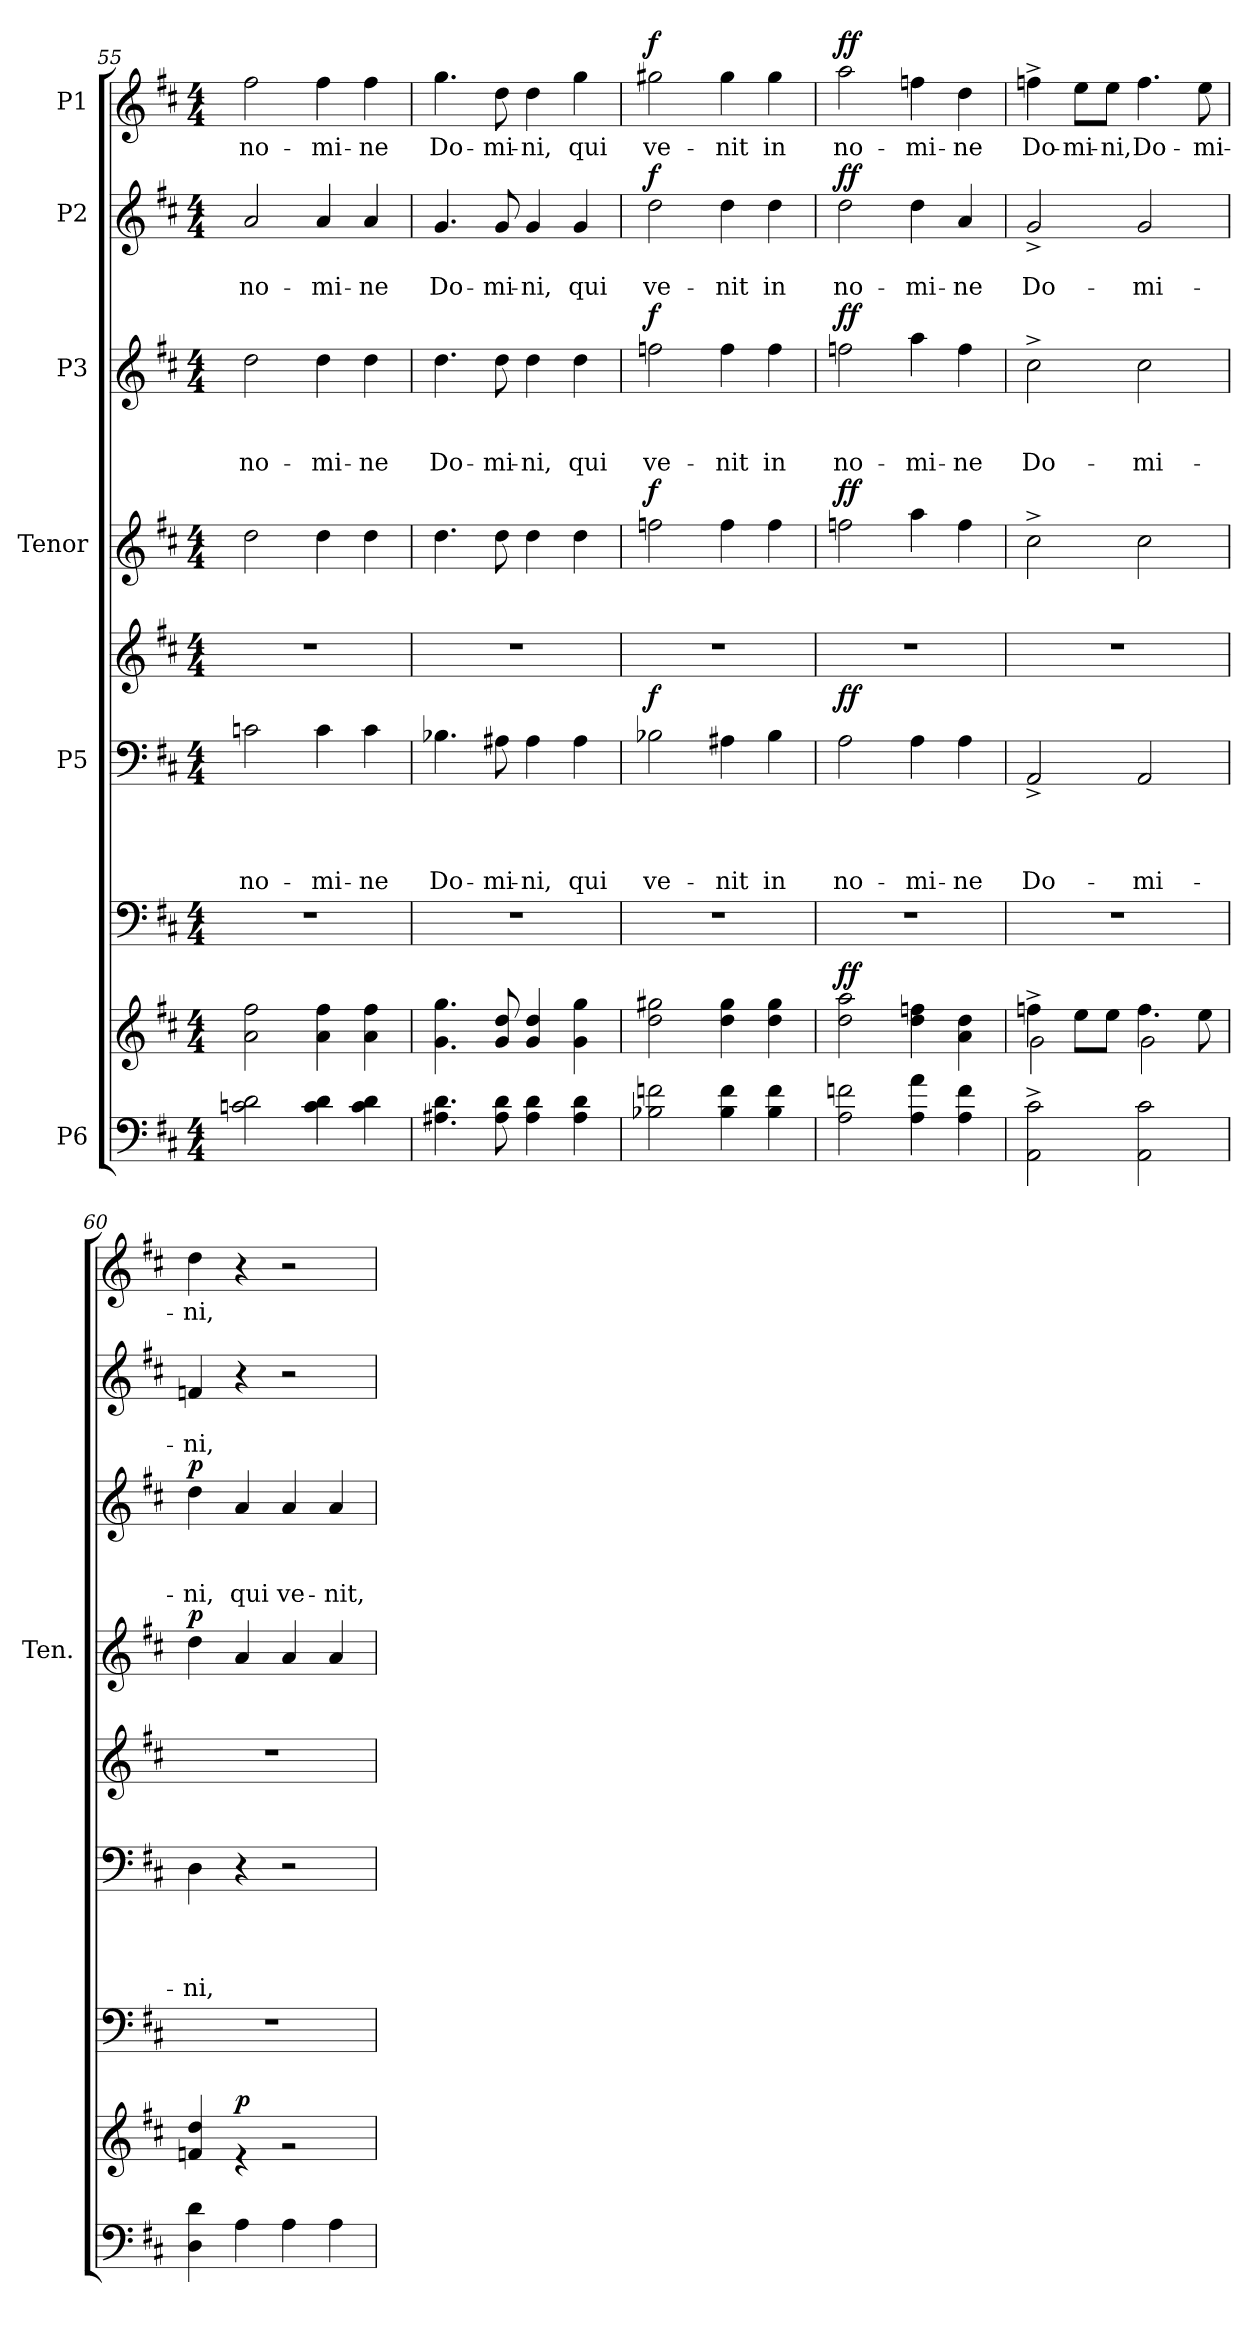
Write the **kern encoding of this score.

**kern	**kern	**dynam	**kern	**kern	**text	**text	**text	**text	**dynam	**kern	**kern	**dynam	**kern	**text	**text	**text	**dynam	**kern	**text	**text	**dynam	**kern	**text	**dynam
*part8	*part8	*part8	*part7	*part6	*part6	*part6	*part6	*part6	*part6	*part5	*part4	*part4	*part3	*part3	*part3	*part3	*part3	*part2	*part2	*part2	*part2	*part1	*part1	*part1
*staff9	*staff8	*staff8/9	*staff7	*staff6	*staff6	*staff6	*staff6	*staff6	*staff6	*staff5	*staff4	*staff4	*staff3	*staff3	*staff3	*staff3	*staff3	*staff2	*staff2	*staff2	*staff2	*staff1	*staff1	*staff1
*I"P6	*	*	*	*I"P5	*	*	*	*	*	*	*I"Tenor	*	*I"P3	*	*	*	*	*I"P2	*	*	*	*I"P1	*	*
*	*	*	*	*	*	*	*	*	*	*	*I'Ten.	*	*	*	*	*	*	*	*	*	*	*	*	*
!!LO:LB:g=z
*clefF4	*clefG2	*	*clefF4	*clefF4	*	*	*	*	*	*clefG2	*clefG2	*	*clefG2	*	*	*	*	*clefG2	*	*	*	*clefG2	*	*
*	*	*	*	*	*	*	*	*	*	*ITrd7c12	*ITrd7c12	*	*ITrd7c12	*	*	*	*	*	*	*	*	*	*	*
*k[f#c#]	*k[f#c#]	*	*k[f#c#]	*k[f#c#]	*	*	*	*	*	*k[f#c#]	*k[f#c#]	*	*k[f#c#]	*	*	*	*	*k[f#c#]	*	*	*	*k[f#c#]	*	*
*D:	*D:	*	*D:	*D:	*	*	*	*	*	*D:	*D:	*	*D:	*	*	*	*	*D:	*	*	*	*D:	*	*
*M4/4	*M4/4	*	*M4/4	*M4/4	*	*	*	*	*	*M4/4	*M4/4	*	*M4/4	*	*	*	*	*M4/4	*	*	*	*M4/4	*	*
=55	=55	=55	=55	=55	=55	=55	=55	=55	=55	=55	=55	=55	=55	=55	=55	=55	=55	=55	=55	=55	=55	=55	=55	=55
*^	*^	*	*	*	*	*	*	*	*	*	*	*	*	*	*	*	*	*	*	*	*	*	*	*
!	!	!	!	!	!	!	!	!	!	!LO:LY:b	!	!	!	!	!	!	!	!LO:LY:b	!	!	!	!LO:LY:b	!	!	!LO:LY:b	!
2cn\ 2d\	1ryy	1ryy	2a\ 2ff#\	.	1r	2cn\	.	.	.	no-	.	1r	2d\	.	2d\	.	.	no-	.	2a/	.	no-	.	2ff#\	no-	.
!	!	!	!	!	!	!	!	!	!	!LO:LY:b	!	!	!	!	!	!	!	!LO:LY:b	!	!	!	!LO:LY:b	!	!	!LO:LY:b	!
4c\ 4d\	.	.	4a\ 4ff#\	.	.	4c\	.	.	.	-mi-	.	.	4d\	.	4d\	.	.	-mi-	.	4a/	.	-mi-	.	4ff#\	-mi-	.
!	!	!	!	!	!	!	!	!	!	!LO:LY:b	!	!	!	!	!	!	!	!LO:LY:b	!	!	!	!LO:LY:b	!	!	!LO:LY:b	!
4c\ 4d\	.	.	4a\ 4ff#\	.	.	4c\	.	.	.	-ne	.	.	4d\	.	4d\	.	.	-ne	.	4a/	.	-ne	.	4ff#\	-ne	.
=56	=56	=56	=56	=56	=56	=56	=56	=56	=56	=56	=56	=56	=56	=56	=56	=56	=56	=56	=56	=56	=56	=56	=56	=56	=56	=56
!	!	!	!	!	!	!	!	!	!	!LO:LY:b	!	!	!	!	!	!	!	!LO:LY:b	!	!	!	!LO:LY:b	!	!	!LO:LY:b	!
4.A#X\ 4.d\	1ryy	1ryy	4.g\ 4.gg\	.	1r	4.B-X\	.	.	.	Do-	.	1r	4.d\	.	4.d\	.	.	Do-	.	4.g/	.	Do-	.	4.gg\	Do-	.
!	!	!	!	!	!	!	!	!	!	!LO:LY:b	!	!	!	!	!	!	!	!LO:LY:b	!	!	!	!LO:LY:b	!	!	!LO:LY:b	!
8A#\ 8d\	.	.	8g/ 8dd/	.	.	8A#X\	.	.	.	-mi-	.	.	8d\	.	8d\	.	.	-mi-	.	8g/	.	-mi-	.	8dd\	-mi-	.
!	!	!	!	!	!	!	!	!	!	!LO:LY:b	!	!	!	!	!	!	!	!LO:LY:b	!	!	!	!LO:LY:b	!	!	!LO:LY:b	!
4A#\ 4d\	.	.	4g/ 4dd/	.	.	4A#\	.	.	.	-ni,	.	.	4d\	.	4d\	.	.	-ni,	.	4g/	.	-ni,	.	4dd\	-ni,	.
!	!	!	!	!	!	!	!	!	!	!LO:LY:b	!	!	!	!	!	!	!	!LO:LY:b	!	!	!	!LO:LY:b	!	!	!LO:LY:b	!
4A#\ 4d\	.	.	4g\ 4gg\	.	.	4A#\	.	.	.	qui	.	.	4d\	.	4d\	.	.	qui	.	4g/	.	qui	.	4gg\	qui	.
=57	=57	=57	=57	=57	=57	=57	=57	=57	=57	=57	=57	=57	=57	=57	=57	=57	=57	=57	=57	=57	=57	=57	=57	=57	=57	=57
!	!	!	!	!	!	!	!	!	!	!LO:LY:b	!LO:DY:a	!	!	!LO:DY:a	!	!	!	!LO:LY:b	!LO:DY:a	!	!	!LO:LY:b	!LO:DY:a	!	!LO:LY:b	!LO:DY:a
2B-X\ 2fn\	1ryy	1ryy	2dd\ 2gg#X\	.	1r	2B-X\	.	.	.	ve-	f	1r	2fn\	f	2fn\	.	.	ve-	f	2dd\	.	ve-	f	2gg#X\	ve-	f
!	!	!	!	!	!	!	!	!	!	!LO:LY:b	!	!	!	!	!	!	!	!LO:LY:b	!	!	!	!LO:LY:b	!	!	!LO:LY:b	!
4B-\ 4f\	.	.	4dd\ 4gg#\	.	.	4A#X\	.	.	.	-nit	.	.	4f\	.	4f\	.	.	-nit	.	4dd\	.	-nit	.	4gg#\	-nit	.
!	!	!	!	!	!	!	!	!	!	!LO:LY:b	!	!	!	!	!	!	!	!LO:LY:b	!	!	!	!LO:LY:b	!	!	!LO:LY:b	!
4B-\ 4f\	.	.	4dd\ 4gg#\	.	.	4B-\	.	.	.	in	.	.	4f\	.	4f\	.	.	in	.	4dd\	.	in	.	4gg#\	in	.
=58	=58	=58	=58	=58	=58	=58	=58	=58	=58	=58	=58	=58	=58	=58	=58	=58	=58	=58	=58	=58	=58	=58	=58	=58	=58	=58
!	!	!	!	!LO:DY:a	!	!	!	!	!	!LO:LY:b	!LO:DY:a	!	!	!LO:DY:a	!	!	!	!LO:LY:b	!LO:DY:a	!	!	!LO:LY:b	!LO:DY:a	!	!LO:LY:b	!LO:DY:a
2A\ 2fn\	1ryy	1ryy	2dd\ 2aa\	ff	1r	2A\	.	.	.	no-	ff	1r	2fn\	ff	2fn\	.	.	no-	ff	2dd\	.	no-	ff	2aa\	no-	ff
!	!	!	!	!	!	!	!	!	!	!LO:LY:b	!	!	!	!	!	!	!	!LO:LY:b	!	!	!	!LO:LY:b	!	!	!LO:LY:b	!
4A\ 4a\	.	.	4dd\ 4ffn\	.	.	4A\	.	.	.	-mi-	.	.	4a\	.	4a\	.	.	-mi-	.	4dd\	.	-mi-	.	4ffn\	-mi-	.
!	!	!	!	!	!	!	!	!	!	!LO:LY:b	!	!	!	!	!	!	!	!LO:LY:b	!	!	!	!LO:LY:b	!	!	!LO:LY:b	!
4A\ 4f\	.	.	4a\ 4dd\	.	.	4A\	.	.	.	-ne	.	.	4f\	.	4f\	.	.	-ne	.	4a/	.	-ne	.	4dd\	-ne	.
=59	=59	=59	=59	=59	=59	=59	=59	=59	=59	=59	=59	=59	=59	=59	=59	=59	=59	=59	=59	=59	=59	=59	=59	=59	=59	=59
!	!	!	!	!	!	!	!	!	!	!LO:LY:b	!	!	!	!	!	!	!	!LO:LY:b	!	!	!	!LO:LY:b	!	!	!LO:LY:b	!
2AA\^> 2c#\^>	1ryy	4ffn^<\	2g\	.	1r	2AA^</	.	.	.	Do-	.	1r	2c#^>\	.	2c#^>\	.	.	Do-	.	2g^</	.	Do-	.	4ffn^>\	Do-	.
!	!	!	!	!	!	!	!	!	!	!	!	!	!	!	!	!	!	!	!	!	!	!	!	!	!LO:LY:b	!
.	.	8ee\L	.	.	.	.	.	.	.	.	.	.	.	.	.	.	.	.	.	.	.	.	.	8ee\L	-mi-	.
!	!	!	!	!	!	!	!	!	!	!	!	!	!	!	!	!	!	!	!	!	!	!	!	!	!LO:LY:b	!
.	.	8ee\J	.	.	.	.	.	.	.	.	.	.	.	.	.	.	.	.	.	.	.	.	.	8ee\J	-ni,	.
!	!	!	!	!	!	!	!	!	!	!LO:LY:b	!	!	!	!	!	!	!	!LO:LY:b	!	!	!	!LO:LY:b	!	!	!LO:LY:b	!
2AA\ 2c#\	.	4.ff\	2g\	.	.	2AA/	.	.	.	-mi-	.	.	2c#\	.	2c#\	.	.	-mi-	.	2g/	.	-mi-	.	4.ff\	Do-	.
!	!	!	!	!	!	!	!	!	!	!	!	!	!	!	!	!	!	!	!	!	!	!	!	!	!LO:LY:b	!
.	.	8ee\	.	.	.	.	.	.	.	.	.	.	.	.	.	.	.	.	.	.	.	.	.	8ee\	-mi-	.
=60	=60	=60	=60	=60	=60	=60	=60	=60	=60	=60	=60	=60	=60	=60	=60	=60	=60	=60	=60	=60	=60	=60	=60	=60	=60	=60
!	!	!	!	!	!	!	!	!	!	!LO:LY:b	!	!	!	!LO:DY:a	!	!	!	!LO:LY:b	!LO:DY:a	!	!	!LO:LY:b	!	!	!LO:LY:b	!
4D\ 4d\	1ryy	1ryy	4fn/ 4dd/	.	1r	4D\	.	.	.	-ni,	.	1r	4d\	p	4d\	.	.	-ni,	p	4fn/	.	-ni,	.	4dd\	-ni,	.
!	!	!	!	!LO:DY:a	!	!	!	!	!	!	!	!	!	!	!	!	!	!LO:LY:b	!	!	!	!	!	!	!	!
4A\	.	.	4r	p	.	4r	.	.	.	.	.	.	4A/	.	4A/	.	.	qui	.	4r	.	.	.	4r	.	.
!	!	!	!	!	!	!	!	!	!	!	!	!	!	!	!	!	!	!LO:LY:b	!	!	!	!	!	!	!	!
4A\	.	.	2r	.	.	2r	.	.	.	.	.	.	4A/	.	4A/	.	.	ve-	.	2r	.	.	.	2r	.	.
!	!	!	!	!	!	!	!	!	!	!	!	!	!	!	!	!	!	!LO:LY:b	!	!	!	!	!	!	!	!
4A\	.	.	.	.	.	.	.	.	.	.	.	.	4A/	.	4A/	.	.	-nit,	.	.	.	.	.	.	.	.
*v	*v	*	*	*	*	*	*	*	*	*	*	*	*	*	*	*	*	*	*	*	*	*	*	*	*	*
*	*v	*v	*	*	*	*	*	*	*	*	*	*	*	*	*	*	*	*	*	*	*	*	*	*	*
=	=	=	=	=	=	=	=	=	=	=	=	=	=	=	=	=	=	=	=	=	=	=	=	=
*-	*-	*-	*-	*-	*-	*-	*-	*-	*-	*-	*-	*-	*-	*-	*-	*-	*-	*-	*-	*-	*-	*-	*-	*-
